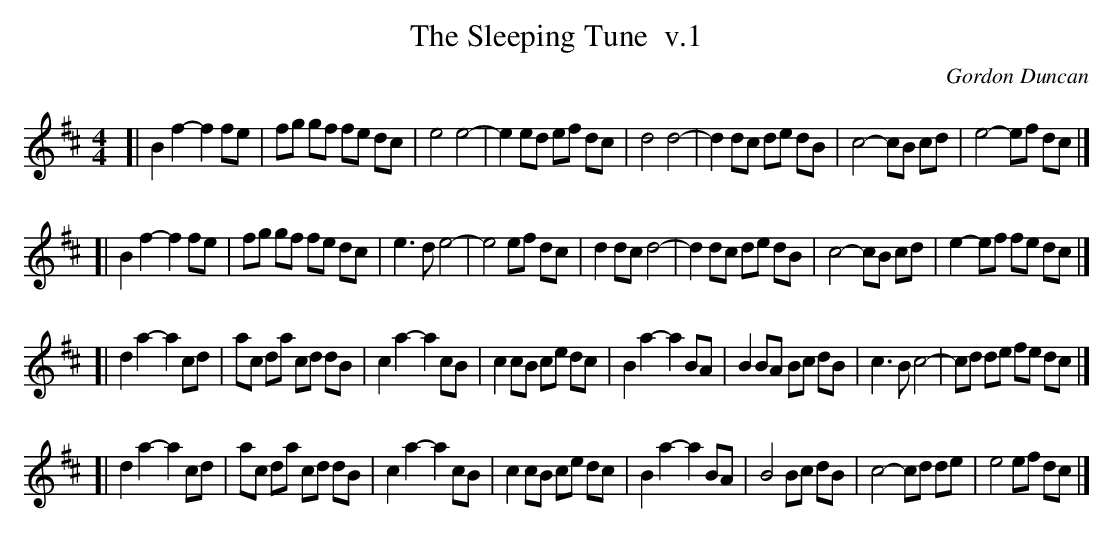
X:1
T: The Sleeping Tune  v.1
C: Gordon Duncan
M: 4/4
L: 1/8
K: Bm
[|\
B2 f2- f2 fe | fg gf fe dc | e4 e4- | e2 ed ef dc |\
d4 d4- | d2 dc de dB | c4- cB cd | e4- ef dc |]
[|\
B2 f2- f2 fe | fg gf fe dc | e3 d e4- | e4 ef dc |\
d2 dc d4- | d2 dc de dB | c4- cB cd | e2- ef fe dc |]
[|\
d2 a2- a2 cd | ac da cd dB | c2 a2- a2 cB | c2 cB ce dc |\
B2 a2- a2 BA | B2 BA Bc dB | c3 B c4- | cd de fe dc |]
[|\
d2 a2- a2 cd | ac da cd dB | c2 a2- a2 cB | c2 cB ce dc |\
B2 a2- a2 BA | B4 Bc dB | c4- cd de | e4 ef dc |]
